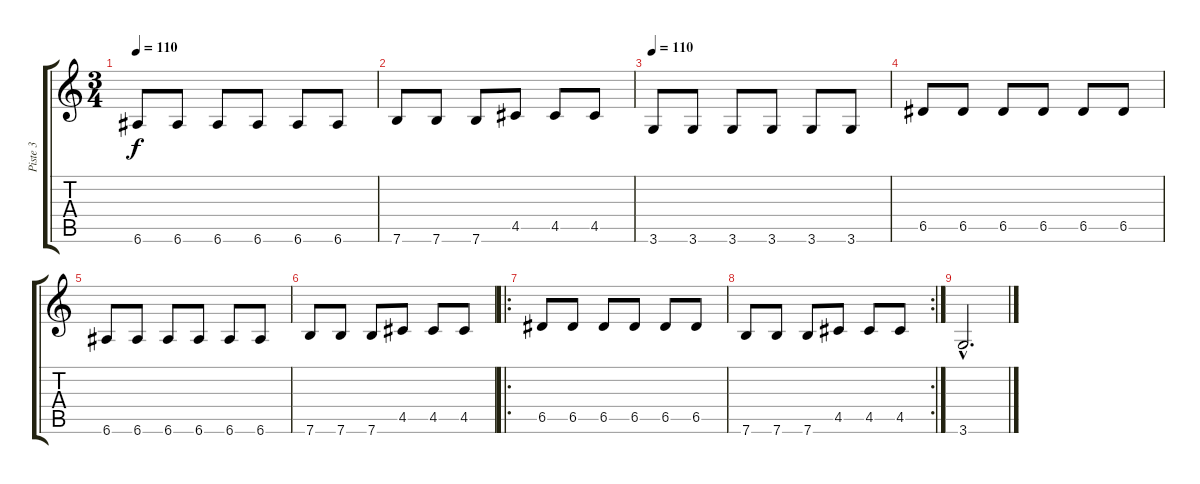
\track ("Piste 3" "Piste 3") {instrument electricbassfinger}
\staff {score tabs}
\tuning (E4 B3 G3 D3 A2 E2) {hide}
\ts (3 4)
\tempo 110
\clef g2
\ks c
6.6.8{dy f} 6.6.8 6.6.8 6.6.8 6.6.8 6.6.8 |
7.6.8 7.6.8 7.6.8 4.5.8 4.5.8 4.5.8 |
\tempo 110
3.6.8 3.6.8 3.6.8 3.6.8 3.6.8 3.6.8 |
6.5.8 6.5.8 6.5.8 6.5.8 6.5.8 6.5.8 |
6.6.8 6.6.8 6.6.8 6.6.8 6.6.8 6.6.8 |
7.6.8 7.6.8 7.6.8 4.5.8 4.5.8 4.5.8 |
\ro
6.5.8 6.5.8 6.5.8 6.5.8 6.5.8 6.5.8 |
\rc 2
7.6.8 7.6.8 7.6.8 4.5.8 4.5.8 4.5.8 |
3.6{hac}.2{d}
